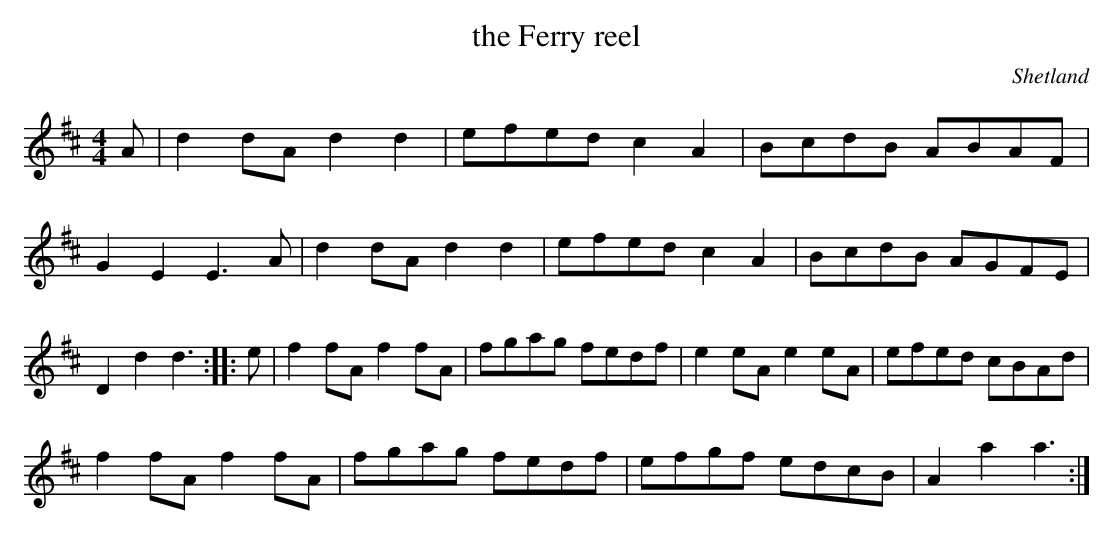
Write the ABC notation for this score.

X:1
T:the Ferry reel
O:Shetland
M:4/4
K:D
A|\
d2dA d2d2|efed c2A2|BcdB ABAF|G2E2 E3A|\
d2dA d2d2|efed c2A2|BcdB AGFE|D2d2 d3::\
e|\
f2fA f2fA|fgag fedf|e2eA e2eA|efed cBAd|
f2fA f2fA|fgag fedf|efgf edcB|A2a2 a3:|
